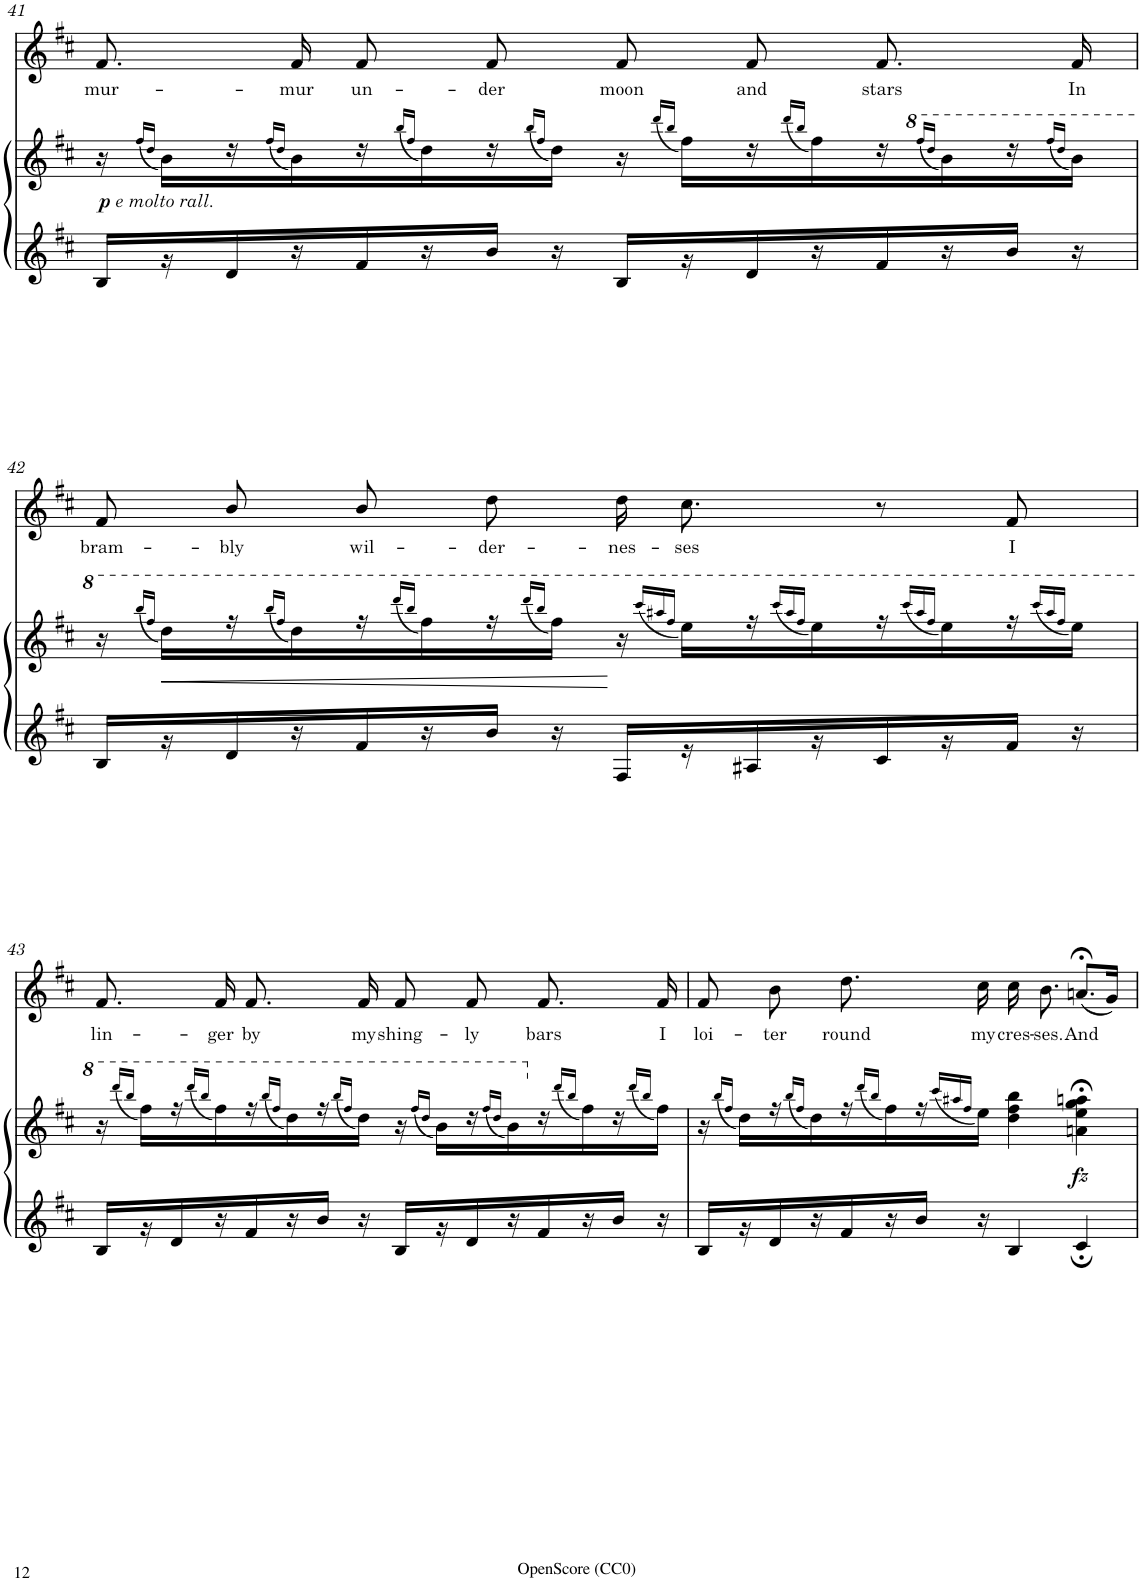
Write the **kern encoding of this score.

**kern	**kern	**dynam	**kern	**text
*part2	*part2	*part2	*part1	*part1
*staff3	*staff2	*staff2/3	*staff1	*staff1
*I"Piano	*	*	*I"Voice	*
*I'Pno	*	*	*	*
!!LO:PB:g=z
*clefG2	*clefG2	*	*clefG2	*
*k[f#c#]	*k[f#c#]	*	*k[f#c#]	*
*M4/4	*M4/4	*	*M4/4	*
*met(c)	*met(c)	*	*met(c)	*
=41	=41	=41	=41	=41
!	!LO:TX:b:t=e molto rall.	!	!	!
!	!	!	!	!LO:LY:b
16B/LL	16r	.	8.f#/	mur-
.	(16qff#/LL	.	.	.
.	16qdd/JJ	.	.	.
16r	16b\LL)	.	.	.
16d/	16r	.	.	.
.	(16qff#/LL	.	.	.
.	16qdd/JJ	.	.	.
!	!	!	!	!LO:LY:b
16r	16b\)	.	16f#/	-mur
!	!	!	!	!LO:LY:b
16f#/	16r	.	8f#/	un-
.	(16qbb/LL	.	.	.
.	16qff#/JJ	.	.	.
16r	16dd\)	.	.	.
!	!	!	!	!LO:LY:b
16b/JJ	16r	.	8f#/	-der
.	(16qbb/LL	.	.	.
.	16qff#/JJ	.	.	.
16r	16dd\JJ)	.	.	.
!	!	!	!	!LO:LY:b
16B/LL	16r	.	8f#/	moon
.	(16qddd/LL	.	.	.
.	16qbb/JJ	.	.	.
16r	16ff#\LL)	.	.	.
!	!	!	!	!LO:LY:b
16d/	16r	.	8f#/	and
.	(16qddd/LL	.	.	.
.	16qbb/JJ	.	.	.
16r	16ff#\)	.	.	.
!	!	!	!	!LO:LY:b
16f#/	16r	.	8.f#/	stars
.	(16qfff#/LL	.	.	.
.	16qddd/JJ	.	.	.
16r	16bb\)	.	.	.
16b/JJ	16r	.	.	.
.	(16qfff#/LL	.	.	.
.	16qddd/JJ	.	.	.
!	!	!	!	!LO:LY:b
16r	16bb\JJ)	.	16f#/	In
!!LO:LB:g=z
=42	=42	=42	=42	=42
!	!	!	!	!LO:LY:b
16B/LL	16r	.	8f#/	bram-
.	(16qbbb/LL	.	.	.
.	16qfff#/JJ	.	.	.
16r	16ddd\LL)	.	.	.
!	!	!	!	!LO:LY:b
16d/	16r	.	8b/	-bly
.	(16qbbb/LL	.	.	.
.	16qfff#/JJ	.	.	.
16r	16ddd\)	.	.	.
!	!	!	!	!LO:LY:b
16f#/	16r	.	8b/	wil-
.	(16qdddd/LL	.	.	.
.	16qbbb/JJ	.	.	.
16r	16fff#\)	.	.	.
!	!	!	!	!LO:LY:b
16b/JJ	16r	.	8dd\	-der-
.	(16qdddd/LL	.	.	.
.	16qbbb/JJ	.	.	.
16r	16fff#\JJ)	.	.	.
!	!	!	!	!LO:LY:b
16F#/LL	16r	.	16dd\	-nes-
.	(16qcccc#/LL	.	.	.
.	16qaaa#X/	.	.	.
.	16qfff#/JJ	.	.	.
!	!	!	!	!LO:LY:b
16r	16eee\LL)	.	8.cc#\	-ses
16A#X/	16r	.	.	.
.	(16qcccc#/LL	.	.	.
.	16qaaa#/	.	.	.
.	16qfff#/JJ	.	.	.
16r	16eee\)	.	.	.
16c#/	16r	.	8r	.
.	(16qcccc#/LL	.	.	.
.	16qaaa#/	.	.	.
.	16qfff#/JJ	.	.	.
16r	16eee\)	.	.	.
!	!	!	!	!LO:LY:b
16f#/JJ	16r	.	8f#/	I
.	(16qcccc#/LL	.	.	.
.	16qaaa#/	.	.	.
.	16qfff#/JJ	.	.	.
16r	16eee\JJ)	.	.	.
!!LO:LB:g=z
=43	=43	=43	=43	=43
!	!	!	!	!LO:LY:b
16B/LL	16r	.	8.f#/	lin-
.	(16qdddd/LL	.	.	.
.	16qbbb/JJ	.	.	.
16r	16fff#\LL)	.	.	.
16d/	16r	.	.	.
.	(16qdddd/LL	.	.	.
.	16qbbb/JJ	.	.	.
!	!	!	!	!LO:LY:b
16r	16fff#\)	.	16f#/	-ger
!	!	!	!	!LO:LY:b
16f#/	16r	.	8.f#/	by
.	(16qbbb/LL	.	.	.
.	16qfff#/JJ	.	.	.
16r	16ddd\)	.	.	.
16b/JJ	16r	.	.	.
.	(16qbbb/LL	.	.	.
.	16qfff#/JJ	.	.	.
!	!	!	!	!LO:LY:b
16r	16ddd\JJ)	.	16f#/	my
!	!	!	!	!LO:LY:b
16B/LL	16r	.	8f#/	shing-
.	(16qfff#/LL	.	.	.
.	16qddd/JJ	.	.	.
16r	16bb\LL)	.	.	.
!	!	!	!	!LO:LY:b
16d/	16r	.	8f#/	-ly
.	(16qfff#/LL	.	.	.
.	16qddd/JJ	.	.	.
16r	16bb\)	.	.	.
!	!	!	!	!LO:LY:b
16f#/	16r	.	8.f#/	bars
.	(16qddd/LL	.	.	.
.	16qbb/JJ	.	.	.
16r	16ff#\)	.	.	.
16b/JJ	16r	.	.	.
.	(16qddd/LL	.	.	.
.	16qbb/JJ	.	.	.
!	!	!	!	!LO:LY:b
16r	16ff#\JJ)	.	16f#/	I
=44	=44	=44	=44	=44
!	!	!	!	!LO:LY:b
16B/LL	16r	.	8f#/	loi-
.	(16qbb/LL	.	.	.
.	16qff#/JJ	.	.	.
16r	16dd\LL)	.	.	.
!	!	!	!	!LO:LY:b
16d/	16r	.	8b\	-ter
.	(16qbb/LL	.	.	.
.	16qff#/JJ	.	.	.
16r	16dd\)	.	.	.
!	!	!	!	!LO:LY:b
16f#/	16r	.	8.dd\	round
.	(16qddd/LL	.	.	.
.	16qbb/JJ	.	.	.
16r	16ff#\)	.	.	.
16b/JJ	16r	.	.	.
.	(16qccc#/LL	.	.	.
.	16qaa#X/	.	.	.
.	16qff#/JJ	.	.	.
!	!	!	!	!LO:LY:b
16r	16ee\JJ)	.	16cc#\	my
!	!	!	!	!LO:LY:b
4B/	4dd\ 4ff#\ 4bb\	.	16cc#\	cres-
!	!	!	!	!LO:LY:b
.	.	.	8.b\	-ses.
!	!	!LO:DY:b	!	!LO:LY:b
4c#;/	4an\;< 4ee\;< 4gg\;< 4aan\;<	fz	(8.an;</L	And
.	.	.	16g/Jk)	.
=	=	=	=	=
*-	*-	*-	*-	*-
